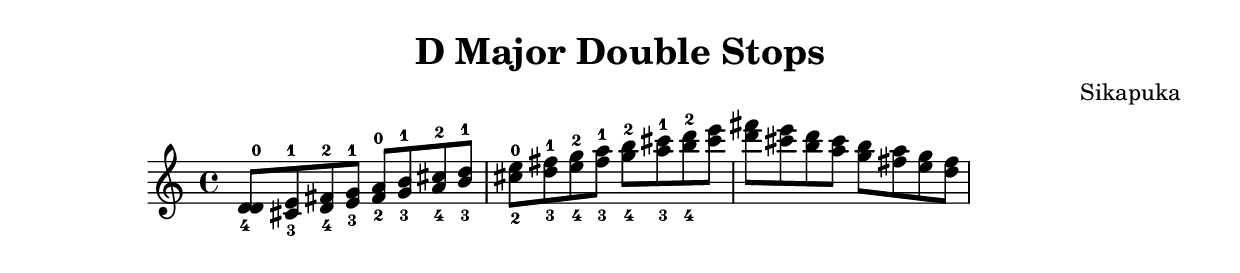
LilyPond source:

\header {
  title = "D Major Double Stops"
  composer = "Sikapuka"
}

\score {
  \relative c' {
  <d-4 d-0>8 <cis-3 e-1> <d-4 fis-2> <e-3 g-1>
  <fis-2 a-0> <g-3 b-1> <a-4 cis-2> <b-3 d-1>
  <cis -2 e-0> <d-3 fis-1> <e-4 g-2> <fis-3 a-1> 
  <g-4 b-2> <a-3 cis-1> <b-4 d-2> <cis e> 
  <d fis> <cis e> <b d> <a cis> <g b> <fis a> <e g> <d fis>

  }

  \layout {}
  \midi {}
}